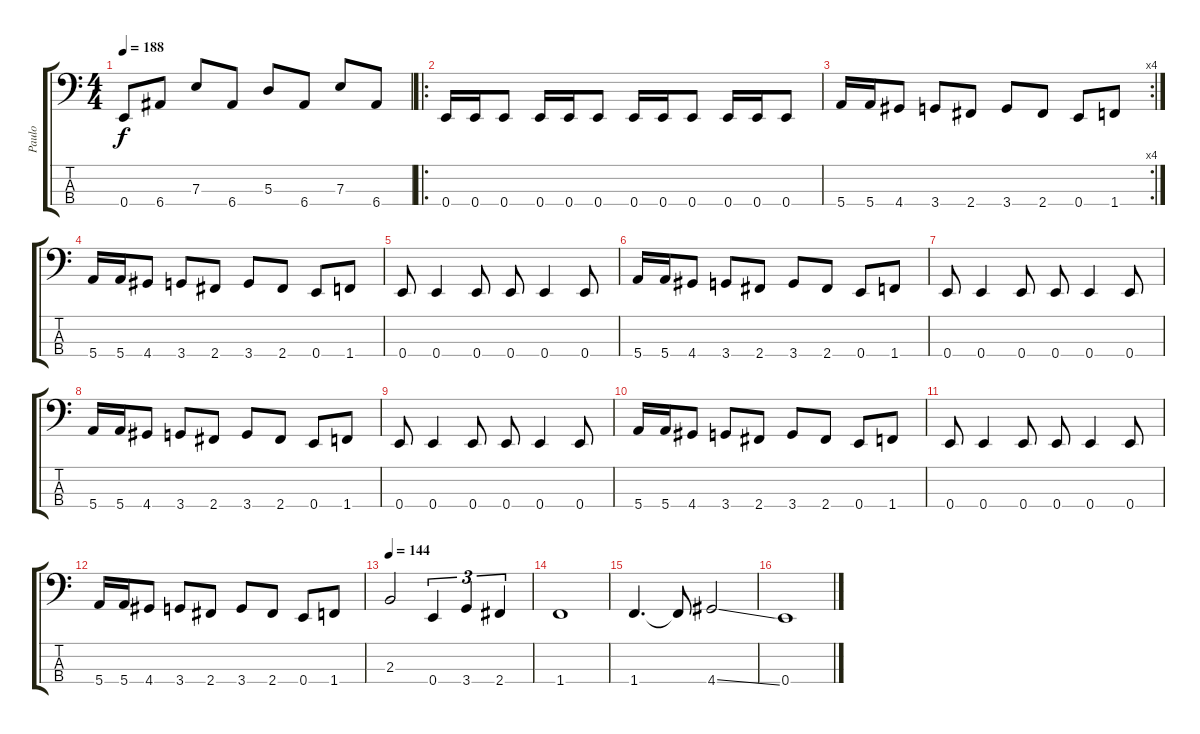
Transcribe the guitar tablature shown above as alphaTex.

\track ("Paulo" "Paulo") {instrument electricbasspick}
\staff {score tabs}
\tuning (G2 D2 A1 E1) {hide}
\ts (4 4)
\tempo 188
\clef f4
\ks c
0.4.8{dy f} 6.4.8 7.3.8 6.4.8 5.3.8 6.4.8 7.3.8 6.4.8 |
\ro
0.4.16 0.4.16 0.4.8 0.4.16 0.4.16 0.4.8 0.4.16 0.4.16 0.4.8 0.4.16 0.4.16 0.4.8 |
\rc 4
5.4.16 5.4.16 4.4.8 3.4.8 2.4.8 3.4.8 2.4.8 0.4.8 1.4.8 |
5.4.16 5.4.16 4.4.8 3.4.8 2.4.8 3.4.8 2.4.8 0.4.8 1.4.8 |
0.4.8 0.4.4 0.4.8 0.4.8 0.4.4 0.4.8 |
5.4.16 5.4.16 4.4.8 3.4.8 2.4.8 3.4.8 2.4.8 0.4.8 1.4.8 |
0.4.8 0.4.4 0.4.8 0.4.8 0.4.4 0.4.8 |
5.4.16 5.4.16 4.4.8 3.4.8 2.4.8 3.4.8 2.4.8 0.4.8 1.4.8 |
0.4.8 0.4.4 0.4.8 0.4.8 0.4.4 0.4.8 |
5.4.16 5.4.16 4.4.8 3.4.8 2.4.8 3.4.8 2.4.8 0.4.8 1.4.8 |
0.4.8 0.4.4 0.4.8 0.4.8 0.4.4 0.4.8 |
5.4.16 5.4.16 4.4.8 3.4.8 2.4.8 3.4.8 2.4.8 0.4.8 1.4.8 |
\tempo 144
2.3.2 0.4.4{tu (3 2)} 3.4.4{tu (3 2)} 2.4.4{tu (3 2)} |
1.4.1 |
1.4.4{d} 1.4{t}.8 4.4{ss}.2 |
0.4.1
